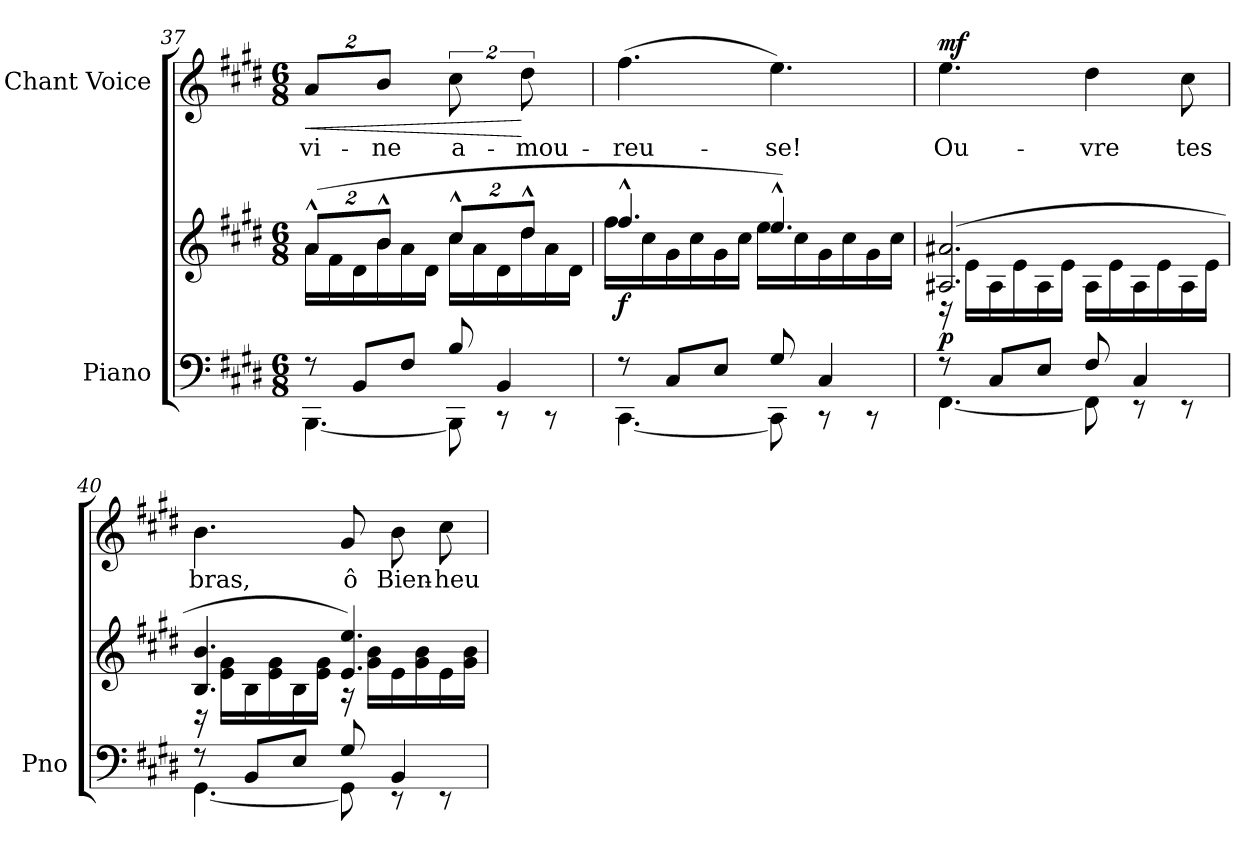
**kern	**kern	**dynam	**kern	**text	**dynam
*part2	*part2	*part2	*part1	*part1	*part1
*staff3	*staff2	*staff2/3	*staff1	*staff1	*staff1
*I"Piano	*	*	*I"Chant Voice	*	*
*I'Pno	*	*	*	*	*
*clefF4	*clefG2	*	*clefG2	*	*
*k[f#c#g#d#]	*k[f#c#g#d#]	*	*k[f#c#g#d#]	*	*
*M6/8	*M6/8	*	*M6/8	*	*
=37	=37	=37	=37	=37	=37
*^	*	*	*	*	*
*	*	*Xbrackettup	*	*Xbrackettup	*	*
*	*	*^	*	*	*	*
!	!	!	!	!	!	!	!LO:HP:b
8r	[4.BBB\	(16%3a^^/L	16a\LL	.	16%3a/L	vi-	<
.	.	.	16f#\	.	.	.	.
8BB/L	.	.	16d#\	.	.	.	.
.	.	16%3b^^/J	16b\	.	16%3b/J	-ne	.
8F#/J	.	.	16a\	.	.	.	.
.	.	.	16d#\JJ	.	.	.	.
*	*	*	*	*	*brackettup	*	*
8B/	8BBB\]	16%3cc#^^/L	16cc#\LL	.	16%3cc#\	a-	.
.	.	.	16a\	.	.	.	.
4BB/	8r	.	16d#\	.	.	.	.
.	.	16%3dd#^^/J	16dd#\	.	16%3dd#\	-mou-	[
.	8r	.	16a\	.	.	.	.
.	.	.	16d#\JJ	.	.	.	.
=38	=38	=38	=38	=38	=38	=38	=38
!	!	!	!	!LO:DY:b	!	!	!
8r	[4.CC#\	4.ff#^^/	16ff#\LL	f	(4.ff#\	-reu-	.
.	.	.	16cc#\	.	.	.	.
8C#/L	.	.	16g#\	.	.	.	.
.	.	.	16cc#\	.	.	.	.
8E/J	.	.	16g#\	.	.	.	.
.	.	.	16cc#\JJ	.	.	.	.
8G#/	8CC#\]	4.ee^^/)	16ee\LL	.	4.ee\)	-se!	.
.	.	.	16cc#\	.	.	.	.
4C#/	8r	.	16g#\	.	.	.	.
.	.	.	16cc#\	.	.	.	.
.	8r	.	16g#\	.	.	.	.
.	.	.	16cc#\JJ	.	.	.	.
=39	=39	=39	=39	=39	=39	=39	=39
!	!	!	!	!LO:DY:b	!	!	!LO:DY:a
8r	[4.FF#\	(2.A#X/ 2.a#X/	16r	p	4.ee\	Ou-	mf
.	.	.	16e\LL	.	.	.	.
8C#/L	.	.	16A#\	.	.	.	.
.	.	.	16e\	.	.	.	.
8E/J	.	.	16A#\	.	.	.	.
.	.	.	16e\JJ	.	.	.	.
8F#/	8FF#\]	.	16A#\LL	.	4dd#\	-vre	.
.	.	.	16e\	.	.	.	.
4C#/	8r	.	16A#\	.	.	.	.
.	.	.	16e\	.	.	.	.
.	8r	.	16A#\	.	8cc#\	tes	.
.	.	.	16e\JJ	.	.	.	.
=40	=40	=40	=40	=40	=40	=40	=40
8r	[4.GG#\	4.B/ 4.b/	16r	.	4.b\	bras,	.
.	.	.	16e\ 16g#\LL	.	.	.	.
8BB/L	.	.	16B\	.	.	.	.
.	.	.	16e\ 16g#\	.	.	.	.
8E/J	.	.	16B\	.	.	.	.
.	.	.	16e\ 16g#\JJ	.	.	.	.
8G#/	8GG#\]	4.e/ 4.ee/)	16r	.	8g#/	ô	.
.	.	.	16g#\ 16b\LL	.	.	.	.
4BB/	8r	.	16e\	.	8b\	Bien-	.
.	.	.	16g#\ 16b\	.	.	.	.
.	8r	.	16e\	.	8cc#\	-heu-	.
.	.	.	16g#\ 16b\JJ	.	.	.	.
*v	*v	*	*	*	*	*	*
*	*v	*v	*	*	*	*
=	=	=	=	=	=
*-	*-	*-	*-	*-	*-
